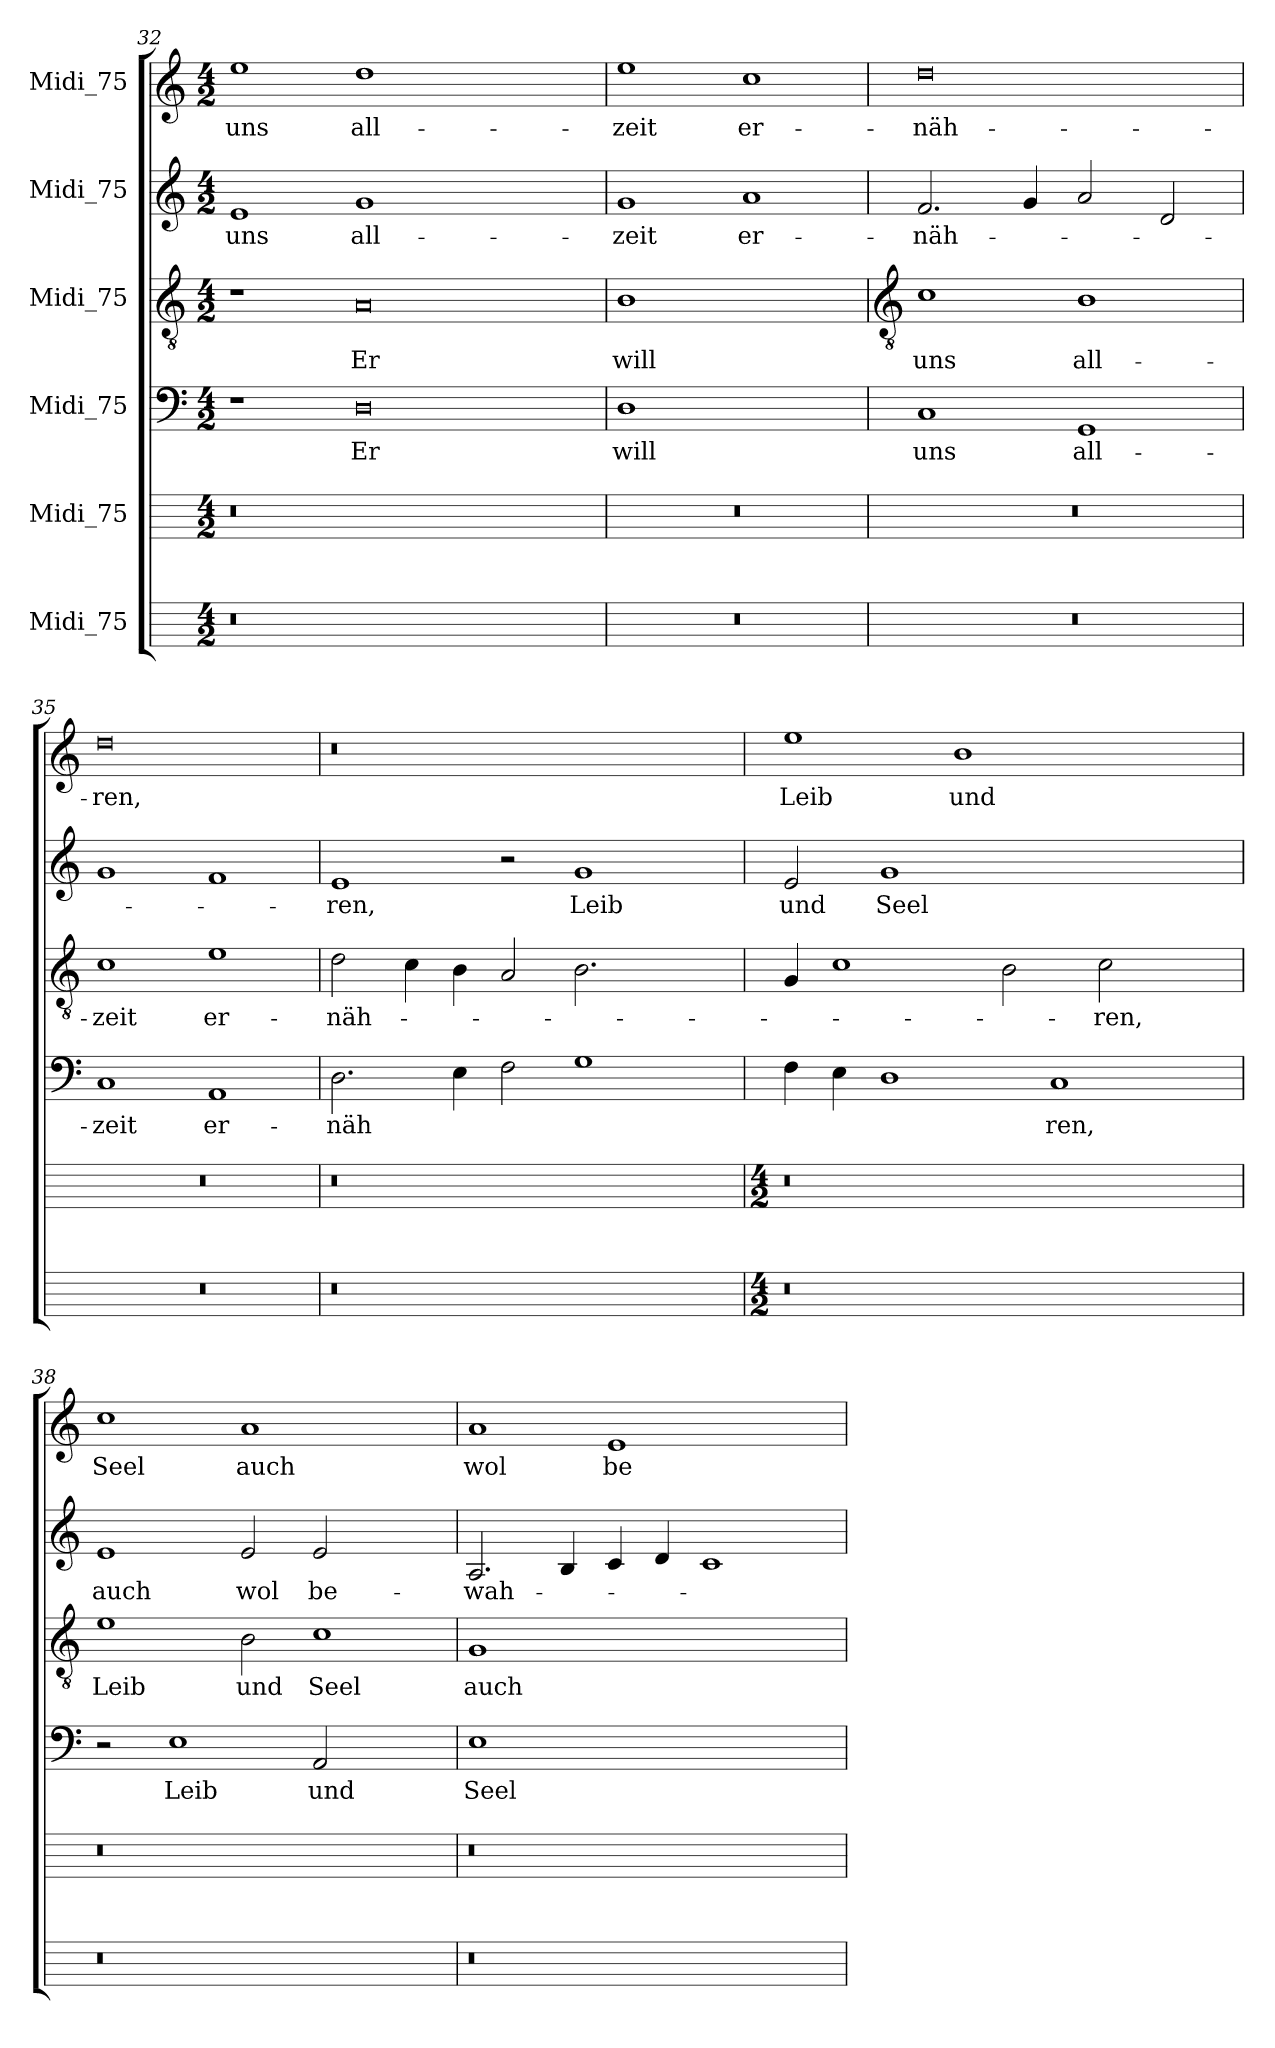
**kern	**kern	**kern	**text	**kern	**text	**kern	**text	**kern	**text
*part6	*part5	*part4	*part4	*part3	*part3	*part2	*part2	*part1	*part1
*staff6	*staff5	*staff4	*staff4	*staff3	*staff3	*staff2	*staff2	*staff1	*staff1
*I"Midi_75	*I"Midi_75	*I"Midi_75	*	*I"Midi_75	*	*I"Midi_75	*	*I"Midi_75	*
!!LO:LB:g=z
*	*	*clefF4	*	*clefGv2	*	*clefG2	*	*clefG2	*
*	*	*k[]	*	*k[]	*	*k[]	*	*k[]	*
*	*	*C:	*	*C:	*	*C:	*	*C:	*
*M4/2	*M4/2	*M4/2	*	*M4/2	*	*M4/2	*	*M4/2	*
=32	=32	=32	=32	=32	=32	=32	=32	=32	=32
!	!	!	!	!	!	!	!LO:LY:b	!	!LO:LY:b
0r	0r	1r	.	1r	.	1e	uns	1ee	uns
!	!	!	!LO:LY:b	!	!LO:LY:b	!	!LO:LY:b	!	!LO:LY:b
.	.	0D	Er	0A	Er	1g	all-	1dd	all-
1ryy	1ryy	.	.	.	.	1ryy	.	1ryy	.
=33	=33	=33	=33	=33	=33	=33	=33	=33	=33
!	!	!	!LO:LY:b	!	!LO:LY:b	!	!LO:LY:b	!	!LO:LY:b
0r	0r	1D	will	1B	will	1g	-zeit	1ee	-zeit
!	!	!	!	!	!	!	!LO:LY:b	!	!LO:LY:b
.	.	1ryy	.	1ryy	.	1a	er-	1cc	er-
!!LO:LB:g=z
=34	=34	=34	=34	=34	=34	=34	=34	=34	=34
*	*	*	*	*clefGv2	*	*	*	*	*
!	!	!	!LO:LY:b	!	!LO:LY:b	!	!LO:LY:b	!	!LO:LY:b
0r	0r	1C	uns	1c	uns	2.f	-näh-	0dd	-näh-
.	.	.	.	.	.	4g	.	.	.
!	!	!	!LO:LY:b	!	!LO:LY:b	!	!	!	!
.	.	1GG	all-	1B	all-	2a	.	.	.
.	.	.	.	.	.	2d	.	.	.
=35	=35	=35	=35	=35	=35	=35	=35	=35	=35
!	!	!	!LO:LY:b	!	!LO:LY:b	!	!	!	!LO:LY:b
0r	0r	1C	-zeit	1c	-zeit	1g	.	0dd	-ren,
!	!	!	!LO:LY:b	!	!LO:LY:b	!	!	!	!
.	.	1AA	er-	1e	er-	1f	.	.	.
=36	=36	=36	=36	=36	=36	=36	=36	=36	=36
!	!	!	!LO:LY:b	!	!LO:LY:b	!	!LO:LY:b	!	!
0r	0r	2.D	-näh	2d	-näh-	1e	-ren,	0r	.
.	.	.	.	4c	.	.	.	.	.
.	.	4E	.	4B	.	.	.	.	.
.	.	2F	.	2A	.	2r	.	.	.
!	!	!	!	!	!	!	!LO:LY:b	!	!
.	.	1G	.	2.B	.	1g	Leib	.	.
2ryy	2ryy	.	.	.	.	.	.	2ryy	.
.	.	.	.	4ryy	.	.	.	.	.
!!LO:LB:g=z
=37	=37	=37	=37	=37	=37	=37	=37	=37	=37
*M4/2	*M4/2	*	*	*	*	*	*	*	*
!	!	!	!	!	!	!	!LO:LY:b	!	!LO:LY:b
0r	0r	4F	.	4G	.	2e	und	1ee	Leib
.	.	4E	.	1c	.	.	.	.	.
!	!	!	!	!	!	!	!LO:LY:b	!	!
.	.	1D	.	.	.	1g	Seel	.	.
!	!	!	!	!	!	!	!	!	!LO:LY:b
.	.	.	.	.	.	.	.	1b	und
.	.	.	.	2B	.	.	.	.	.
!	!	!	!LO:LY:b	!	!	!	!	!	!
.	.	1C	ren,	.	.	1ryy	.	.	.
!	!	!	!	!	!LO:LY:b	!	!	!	!
.	.	.	.	2c	-ren,	.	.	.	.
2ryy	2ryy	.	.	.	.	.	.	2ryy	.
.	.	.	.	4ryy	.	.	.	.	.
!!LO:LB:g=z
=38	=38	=38	=38	=38	=38	=38	=38	=38	=38
!	!	!	!	!	!LO:LY:b	!	!LO:LY:b	!	!LO:LY:b
0r	0r	2r	.	1e	Leib	1e	auch	1cc	Seel
!	!	!	!LO:LY:b	!	!	!	!	!	!
.	.	1E	Leib	.	.	.	.	.	.
!	!	!	!	!	!LO:LY:b	!	!LO:LY:b	!	!LO:LY:b
.	.	.	.	2B	und	2e	wol	1a	auch
!	!	!	!LO:LY:b	!	!LO:LY:b	!	!LO:LY:b	!	!
.	.	2AA	und	1c	Seel	2e	be-	.	.
2ryy	2ryy	2ryy	.	.	.	2ryy	.	2ryy	.
=39	=39	=39	=39	=39	=39	=39	=39	=39	=39
!	!	!	!LO:LY:b	!	!LO:LY:b	!	!LO:LY:b	!	!LO:LY:b
0r	0r	1E	Seel	1G	auch	2.A	-wah-	1a	wol
.	.	.	.	.	.	4B	.	.	.
!	!	!	!	!	!	!	!	!	!LO:LY:b
.	.	1.ryy	.	1.ryy	.	4c	.	1e	be-
.	.	.	.	.	.	4d	.	.	.
.	.	.	.	.	.	1c	.	.	.
2ryy	2ryy	.	.	.	.	.	.	2ryy	.
=	=	=	=	=	=	=	=	=	=
*-	*-	*-	*-	*-	*-	*-	*-	*-	*-
